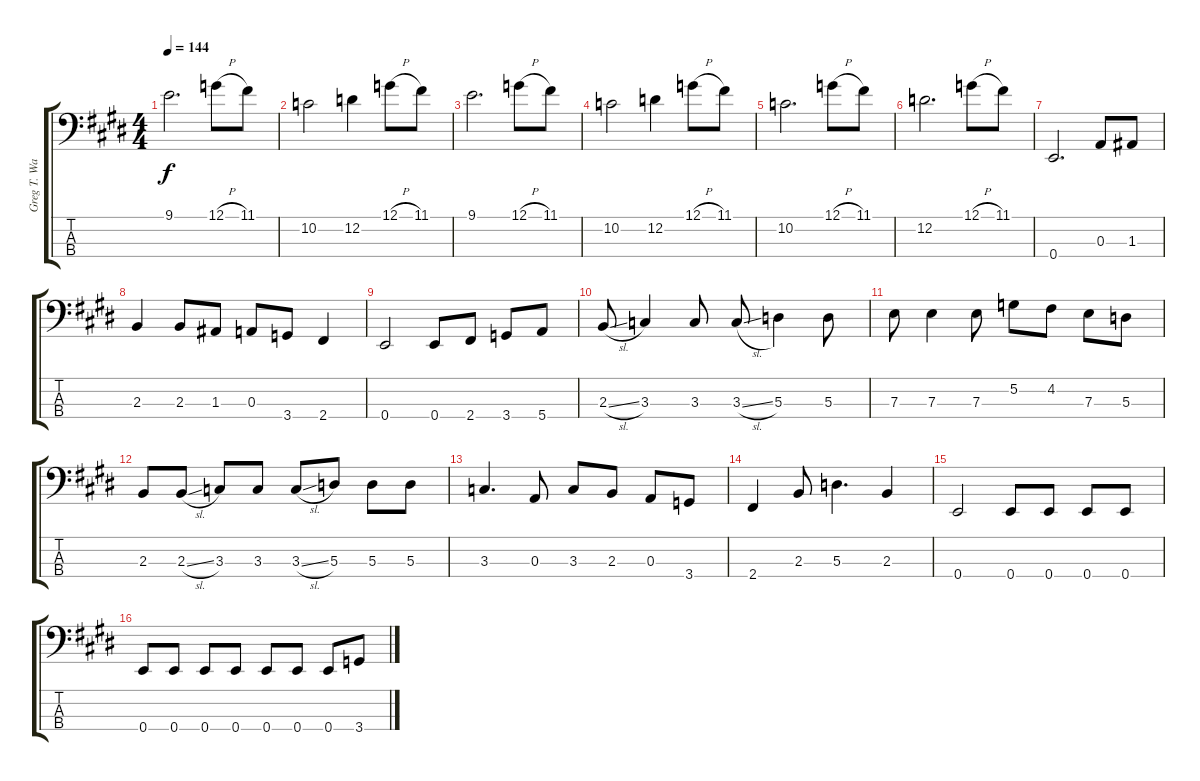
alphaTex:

\track ("Greg T. Walker Bass" "Greg T. Wa") {instrument electricbassfinger}
\staff {score tabs}
\tuning (G2 D2 A1 E1) {hide}
\ts (4 4)
\tempo 144
\clef f4
\ks c#minor
9.1.2{d dy f} 12.1{h}.8 11.1.8 |
10.2.2 12.2.4 12.1{h}.8 11.1.8 |
9.1.2{d} 12.1{h}.8 11.1.8 |
10.2.2 12.2.4 12.1{h}.8 11.1.8 |
10.2.2{d} 12.1{h}.8 11.1.8 |
12.2.2{d} 12.1{h}.8 11.1.8 |
0.4.2{d} 0.3.8 1.3.8 |
2.3.4 2.3.8 1.3.8 0.3.8 3.4.8 2.4.4 |
0.4.2 0.4.8 2.4.8 3.4.8 5.4.8 |
2.3{sl}.8 3.3.4 3.3.8 3.3{sl}.8 5.3.4 5.3.8 |
7.3.8 7.3.4 7.3.8 5.2.8 4.2.8 7.3.8 5.3.8 |
2.3.8 2.3{sl}.8 3.3.8 3.3.8 3.3{sl}.8 5.3.8 5.3.8 5.3.8 |
3.3.4{d} 0.3.8 3.3.8 2.3.8 0.3.8 3.4.8 |
2.4.4 2.3.8 5.3.4{d} 2.3.4 |
0.4.2 0.4.8 0.4.8 0.4.8 0.4.8 |
0.4.8 0.4.8 0.4.8 0.4.8 0.4.8 0.4.8 0.4.8 3.4.8
